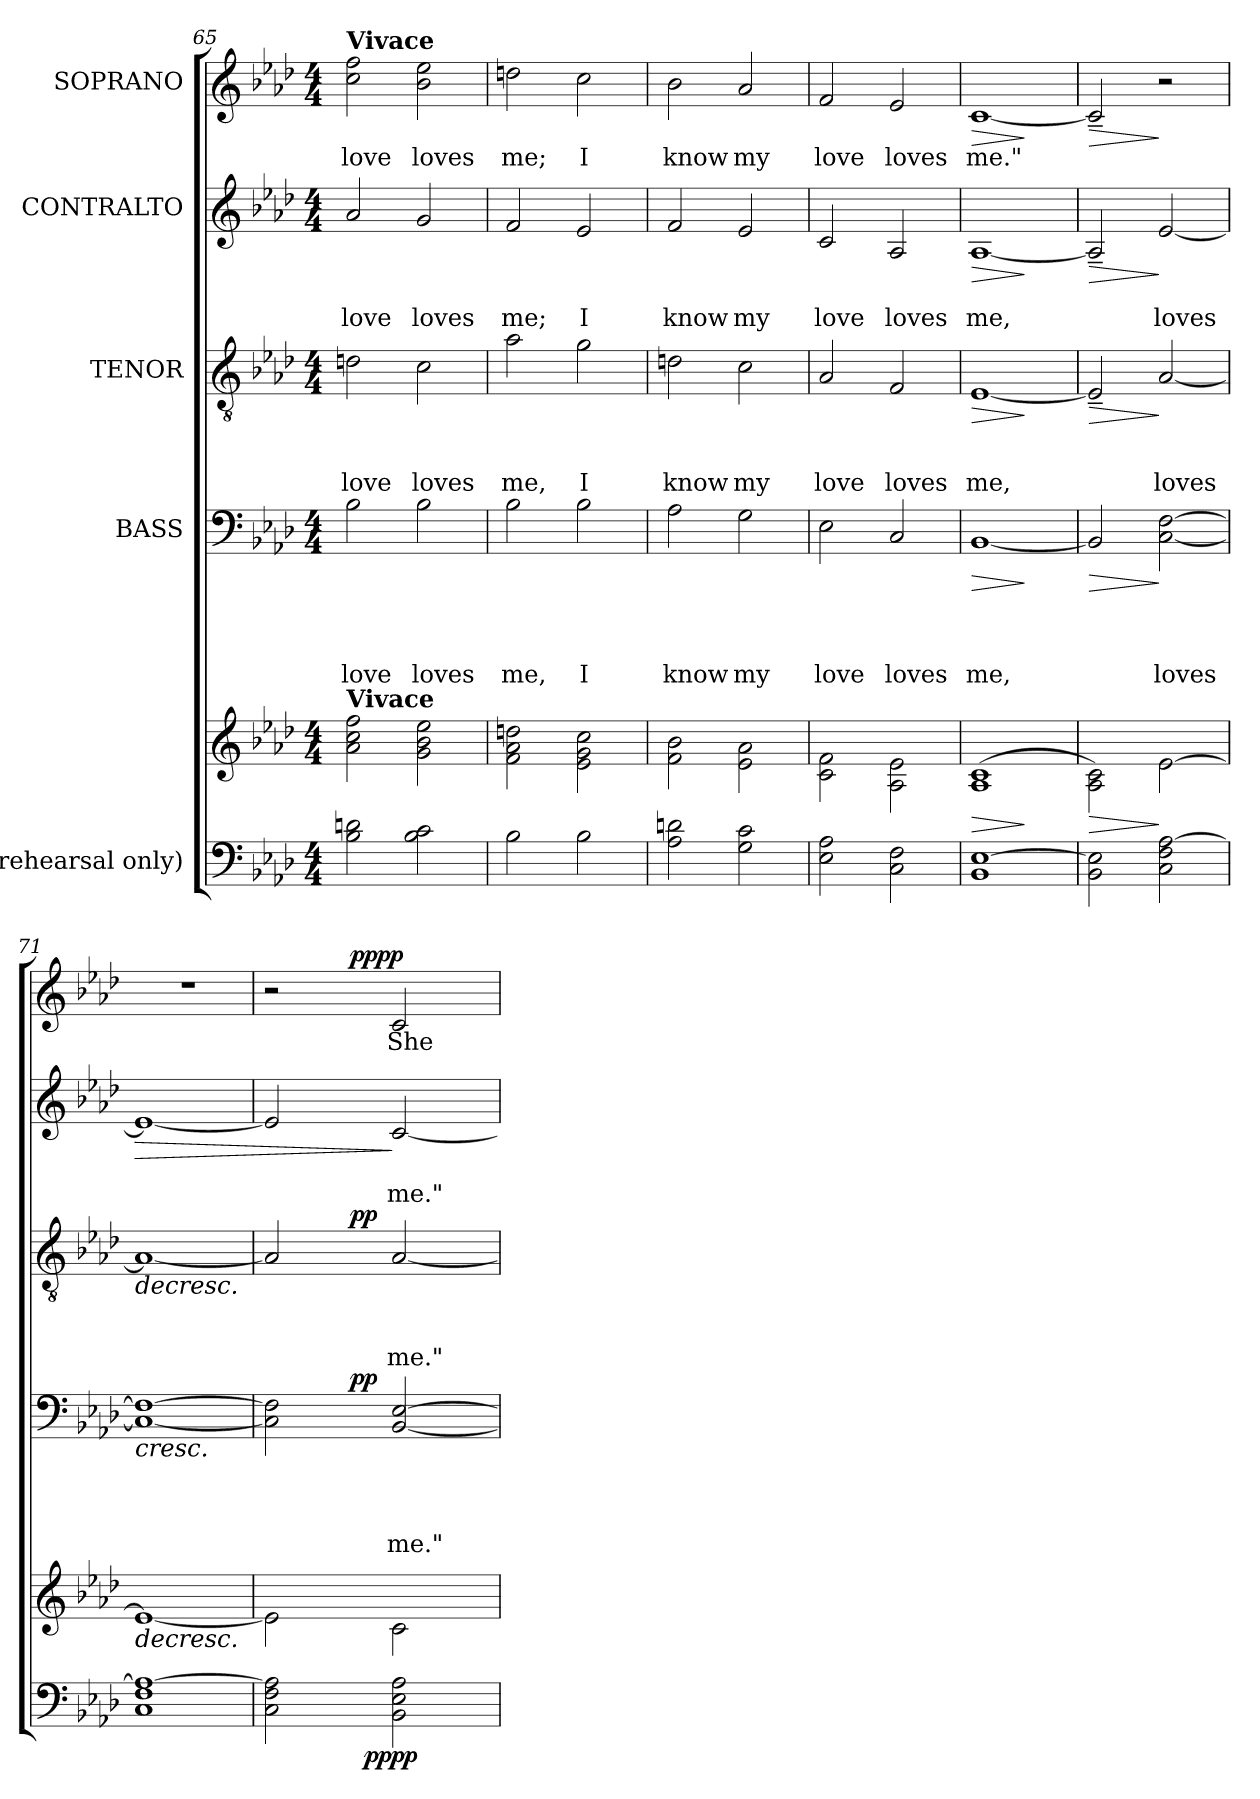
**kern	**kern	**dynam	**kern	**text	**text	**text	**text	**dynam	**kern	**text	**text	**text	**dynam	**kern	**text	**text	**dynam	**kern	**text	**dynam
*part5	*part5	*part5	*part4	*part4	*part4	*part4	*part4	*part4	*part3	*part3	*part3	*part3	*part3	*part2	*part2	*part2	*part2	*part1	*part1	*part1
*staff6	*staff5	*staff5/6	*staff4	*staff4	*staff4	*staff4	*staff4	*staff4	*staff3	*staff3	*staff3	*staff3	*staff3	*staff2	*staff2	*staff2	*staff2	*staff1	*staff1	*staff1
*I"(rehearsal only)	*	*	*I"BASS	*	*	*	*	*	*I"TENOR	*	*	*	*	*I"CONTRALTO	*	*	*	*I"SOPRANO	*	*
*clefF4	*clefG2	*	*clefF4	*	*	*	*	*	*clefGv2	*	*	*	*	*clefG2	*	*	*	*clefG2	*	*
*k[b-e-a-d-]	*k[b-e-a-d-]	*	*k[b-e-a-d-]	*	*	*	*	*	*k[b-e-a-d-]	*	*	*	*	*k[b-e-a-d-]	*	*	*	*k[b-e-a-d-]	*	*
*A-:	*A-:	*	*A-:	*	*	*	*	*	*A-:	*	*	*	*	*A-:	*	*	*	*A-:	*	*
*M4/4	*M4/4	*	*M4/4	*	*	*	*	*	*M4/4	*	*	*	*	*M4/4	*	*	*	*M4/4	*	*
=65	=65	=65	=65	=65	=65	=65	=65	=65	=65	=65	=65	=65	=65	=65	=65	=65	=65	=65	=65	=65
!	!	!	!	!	!	!	!	!	!	!	!	!	!	!	!	!	!	!LO:TX:a:B:t=Vivace	!	!
!	!LO:TX:a:B:t=Vivace	!	!	!	!	!	!	!	!	!	!	!	!	!	!	!	!	!	!	!
!	!	!	!	!	!	!	!LO:LY:b	!	!	!	!	!LO:LY:b	!	!	!	!LO:LY:b	!	!	!LO:LY:b	!
2B-\ 2dn\	2a-\ 2cc\ 2ff\	.	2B-\	.	.	.	love	.	2dn\	.	.	love	.	2a-/	.	love	.	2cc\ 2ff\	love	.
!	!	!	!	!	!	!	!LO:LY:b	!	!	!	!	!LO:LY:b	!	!	!	!LO:LY:b	!	!	!LO:LY:b	!
2B-\ 2c\	2g\ 2b-\ 2ee-\	.	2B-\	.	.	.	loves	.	2c\	.	.	loves	.	2g/	.	loves	.	2b-\ 2ee-\	loves	.
=66!	=66!	=66!	=66!	=66!	=66!	=66!	=66!	=66!	=66!	=66!	=66!	=66!	=66!	=66!	=66!	=66!	=66!	=66!	=66!	=66!
!	!	!	!	!	!	!	!LO:LY:b	!	!	!	!	!LO:LY:b	!	!	!	!LO:LY:b	!	!	!LO:LY:b	!
2B-\	2f\ 2a-\ 2ddn\	.	2B-\	.	.	.	me,	.	2a-\	.	.	me,	.	2f/	.	me;	.	2ddn\	me;	.
!	!	!	!	!	!	!	!LO:LY:b	!	!	!	!	!LO:LY:b	!	!	!	!LO:LY:b	!	!	!LO:LY:b	!
2B-\	2e-\ 2g\ 2cc\	.	2B-\	.	.	.	I	.	2g\	.	.	I	.	2e-/	.	I	.	2cc\	I	.
=67!	=67!	=67!	=67!	=67!	=67!	=67!	=67!	=67!	=67!	=67!	=67!	=67!	=67!	=67!	=67!	=67!	=67!	=67!	=67!	=67!
!	!	!	!	!	!	!	!LO:LY:b	!	!	!	!	!LO:LY:b	!	!	!	!LO:LY:b	!	!	!LO:LY:b	!
2A-\ 2dn\	2f\ 2b-\	.	2A-\	.	.	.	know	.	2dn\	.	.	know	.	2f/	.	know	.	2b-\	know	.
!	!	!	!	!	!	!	!LO:LY:b	!	!	!	!	!LO:LY:b	!	!	!	!LO:LY:b	!	!	!LO:LY:b	!
2G\ 2c\	2e-\ 2a-\	.	2G\	.	.	.	my	.	2c\	.	.	my	.	2e-/	.	my	.	2a-/	my	.
=68!	=68!	=68!	=68!	=68!	=68!	=68!	=68!	=68!	=68!	=68!	=68!	=68!	=68!	=68!	=68!	=68!	=68!	=68!	=68!	=68!
!	!	!	!	!	!	!	!LO:LY:b	!	!	!	!	!LO:LY:b	!	!	!	!LO:LY:b	!	!	!LO:LY:b	!
2E-\ 2A-\	2c\ 2f\	.	2E-\	.	.	.	love	.	2A-/	.	.	love	.	2c/	.	love	.	2f/	love	.
!	!	!	!	!	!	!	!LO:LY:b	!	!	!	!	!LO:LY:b	!	!	!	!LO:LY:b	!	!	!LO:LY:b	!
2C\ 2F\	2A-\ 2e-\	.	2C/	.	.	.	loves	.	2F/	.	.	loves	.	2A-/	.	loves	.	2e-/	loves	.
=69!	=69!	=69!	=69!	=69!	=69!	=69!	=69!	=69!	=69!	=69!	=69!	=69!	=69!	=69!	=69!	=69!	=69!	=69!	=69!	=69!
!	!	!LO:HP:b	!	!	!	!	!LO:LY:b	!LO:HP:b	!	!	!	!LO:LY:b	!LO:HP:b	!	!	!LO:LY:b	!LO:HP:b	!	!LO:LY:b	!LO:HP:b
1BB- [<1E-	(<1A- 1c	>	[<1BB-	.	.	.	me,	>	[<1E-	.	.	me,	>	[<1A-	.	me,	>	[<1c	me."	>
.	.	]	.	.	.	.	.	]	.	.	.	.	]	.	.	.	]	.	.	]
!!LO:PB:g=z
=70!	=70!	=70!	=70!	=70!	=70!	=70!	=70!	=70!	=70!	=70!	=70!	=70!	=70!	=70!	=70!	=70!	=70!	=70!	=70!	=70!
!	!	!LO:HP:b	!	!	!	!	!	!LO:HP:b	!	!	!	!	!LO:HP:b	!	!	!	!LO:HP:b	!	!	!LO:HP:b
2BB-\ 2E-\]	2A-\ 2c\)	>	2BB-/]	.	.	.	.	>	2E-~</]	.	.	.	>	2A-~</]	.	.	>	2c~</]	.	>
!	!	!	!	!	!	!	!LO:LY:b	!	!	!	!	!LO:LY:b	!	!	!	!LO:LY:b	!	!	!	!
2C\ 2F\ [>2A-\	[<2e-\	]	[<2C\ [>2F\	.	.	.	loves	]	[<2A-/	.	.	loves	]	[<2e-/	.	loves	]	2r	.	]
=71!	=71!	=71!	=71!	=71!	=71!	=71!	=71!	=71!	=71!	=71!	=71!	=71!	=71!	=71!	=71!	=71!	=71!	=71!	=71!	=71!
!	!	!LO:HP:b	!	!	!	!	!	!LO:HP:b	!	!	!	!	!LO:HP:b	!	!	!	!LO:HP:b	!	!	!
1C 1F 1A-_	1e-_	>	1C_ 1F_	.	.	.	.	<	1A-_	.	.	.	>	1e-_	.	.	>	1r	.	.
=72!	=72!	=72!	=72!	=72!	=72!	=72!	=72!	=72!	=72!	=72!	=72!	=72!	=72!	=72!	=72!	=72!	=72!	=72!	=72!	=72!
*^	*^	*	*^	*	*	*	*	*	*^	*	*	*	*	*	*	*	*	*^	*	*
2C\ 2F\ 2A-\]	4ryy	2e-\]	4ryy	.	2C\] 2F\]	4.ryy	.	.	.	.	.	2A-/]	4.ryy	.	.	.	.	2e-/]	.	.	.	2r	4.ryy	.	.
.	8ryy	.	8ryy	.	.	.	.	.	.	.	.	.	.	.	.	.	.	.	.	.	.	.	.	.	.
!	!	!	!	!	!	!	!	!	!	!	!LO:DY:a	!	!	!	!	!	!LO:DY:a	!	!	!	!	!	!	!	!LO:DY:a
!	!	!	!	!	!	!	!	!	!	!	!	!	!	!	!	!	!	!	!	!	!	!	!	!	!LO:DY:n=1:b
.	32ryy	.	32ryy	.	.	2ryy	.	.	.	.	pp	.	2ryy	.	.	.	pp	.	.	.	.	.	2ryy	.	pp pp
!	!	!	!	!LO:DY:b=2	!	!	!	!	!	!	!	!	!	!	!	!	!	!	!	!	!	!	!	!	!
!	!	!	!	!LO:DY:n=1:b	!	!	!	!	!	!	!	!	!	!	!	!	!	!	!	!	!	!	!	!	!
.	2ryy	.	2ryy	pp pp	.	.	.	.	.	.	.	.	.	.	.	.	.	.	.	.	.	.	.	.	.
!	!	!	!	!	!	!	!	!	!	!LO:LY:b	!	!	!	!	!	!LO:LY:b	!	!	!	!LO:LY:b	!	!	!	!LO:LY:b	!
2BB-\ 2E-\ 2A-\	.	2c\	.	]	[<2BB-/ [>2E-/	.	.	.	.	me."	[	[<2A-/	.	.	.	me."	]	[<2c/	.	me."	]	2c/	.	She	.
.	.	.	.	.	.	8ryy	.	.	.	.	.	.	8ryy	.	.	.	.	.	.	.	.	.	8ryy	.	.
.	16.ryy	.	16.ryy	.	.	.	.	.	.	.	.	.	.	.	.	.	.	.	.	.	.	.	.	.	.
*v	*v	*	*	*	*v	*v	*	*	*	*	*	*v	*v	*	*	*	*	*	*	*	*	*v	*v	*	*
*	*v	*v	*	*	*	*	*	*	*	*	*	*	*	*	*	*	*	*	*	*	*
=!	=!	=!	=!	=!	=!	=!	=!	=!	=!	=!	=!	=!	=!	=!	=!	=!	=!	=!	=!	=!
*-	*-	*-	*-	*-	*-	*-	*-	*-	*-	*-	*-	*-	*-	*-	*-	*-	*-	*-	*-	*-
